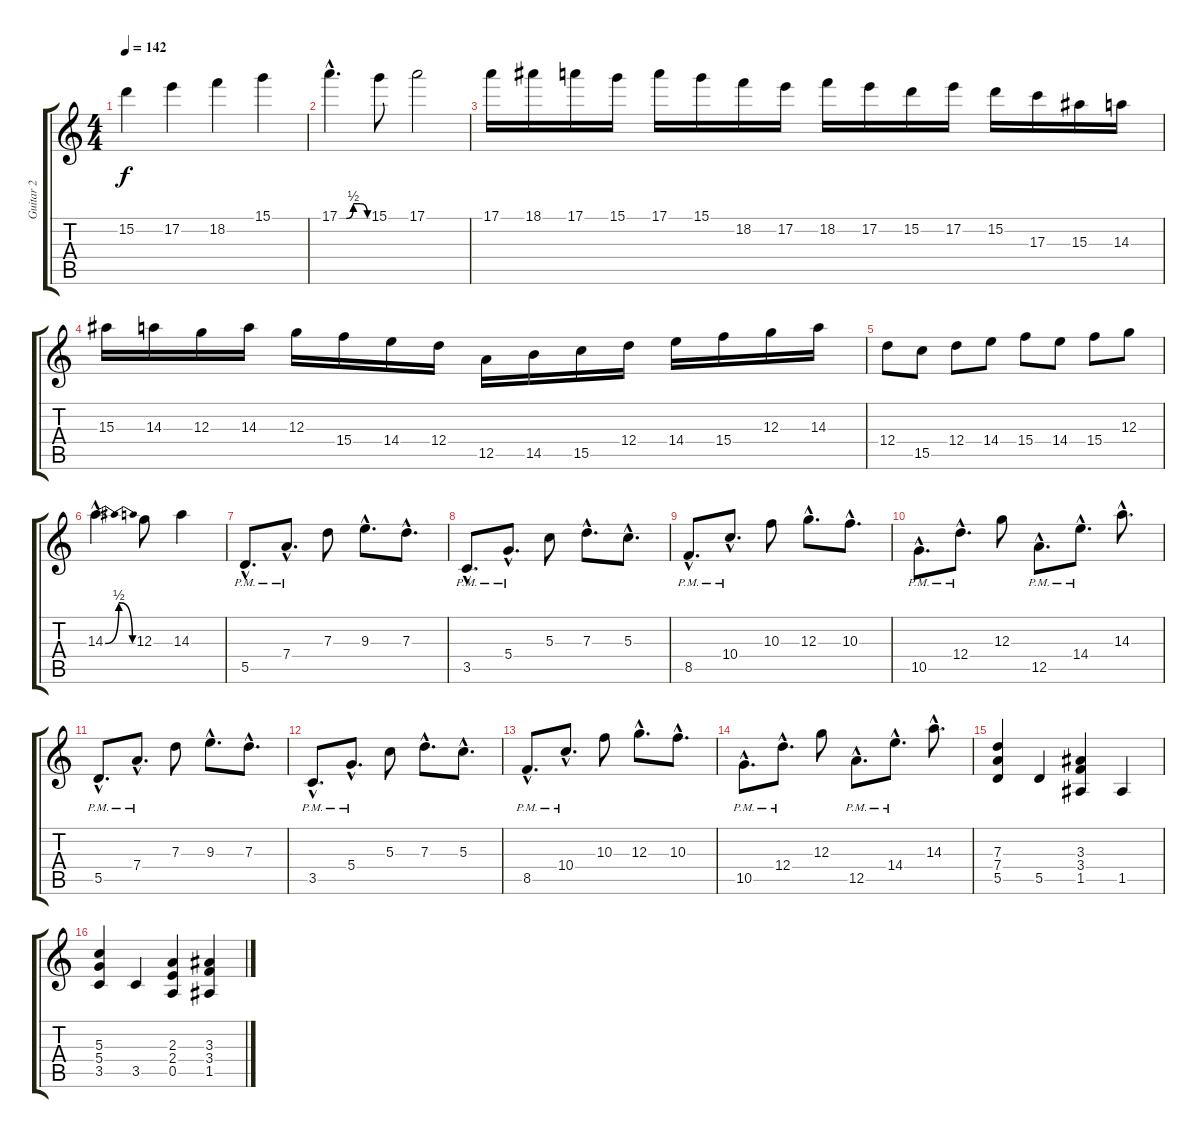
\track ("Guitar 2" "Guitar 2") {instrument distortionguitar}
\staff {score tabs}
\tuning (E4 B3 G3 D3 A2 E2) {hide}
\ts (4 4)
\tempo 142
\clef g2
\ks c
15.2.4{dy f} 17.2.4 18.2.4 15.1.4 |
17.1{be (custom 0 0 15 0 30 2 45 2 60 0) hac}.4{d} 15.1.8 17.1.2 |
17.1.16 18.1.16 17.1.16 15.1.16 17.1.16 15.1.16 18.2.16 17.2.16 18.2.16 17.2.16 15.2.16 17.2.16 15.2.16 17.3.16 15.3.16 14.3.16 |
15.3.16 14.3.16 12.3.16 14.3.16 12.3.16 15.4.16 14.4.16 12.4.16 12.5.16 14.5.16 15.5.16 12.4.16 14.4.16 15.4.16 12.3.16 14.3.16 |
12.4.8 15.5.8 12.4.8 14.4.8 15.4.8 14.4.8 15.4.8 12.3.8 |
14.3{be (bendrelease 0 0 30 2 30 2 60 0) hac}.4{d} 12.3.8 14.3.4 |
5.5{hac pm}.8{d} 7.4{hac pm}.8{d} 7.3.8 9.3{hac}.8{d} 7.3{hac}.8{d} |
3.5{hac pm}.8{d} 5.4{hac pm}.8{d} 5.3.8 7.3{hac}.8{d} 5.3{hac}.8{d} |
8.5{hac pm}.8{d} 10.4{hac pm}.8{d} 10.3.8 12.3{hac}.8{d} 10.3{hac}.8{d} |
10.5{hac pm}.8{d} 12.4{hac pm}.8{d} 12.3.8 12.5{hac pm}.8{d} 14.4{hac pm}.8{d} 14.3{hac}.8{d} |
5.5{hac pm}.8{d} 7.4{hac pm}.8{d} 7.3.8 9.3{hac}.8{d} 7.3{hac}.8{d} |
3.5{hac pm}.8{d} 5.4{hac pm}.8{d} 5.3.8 7.3{hac}.8{d} 5.3{hac}.8{d} |
8.5{hac pm}.8{d} 10.4{hac pm}.8{d} 10.3.8 12.3{hac}.8{d} 10.3{hac}.8{d} |
10.5{hac pm}.8{d} 12.4{hac pm}.8{d} 12.3.8 12.5{hac pm}.8{d} 14.4{hac pm}.8{d} 14.3{hac}.8{d} |
(7.3 7.4 5.5).4 5.5.4 (3.3 3.4 1.5).4 1.5.4 |
(5.3 5.4 3.5).4 3.5.4 (2.3 2.4 0.5).4 (3.3 3.4 1.5).4
